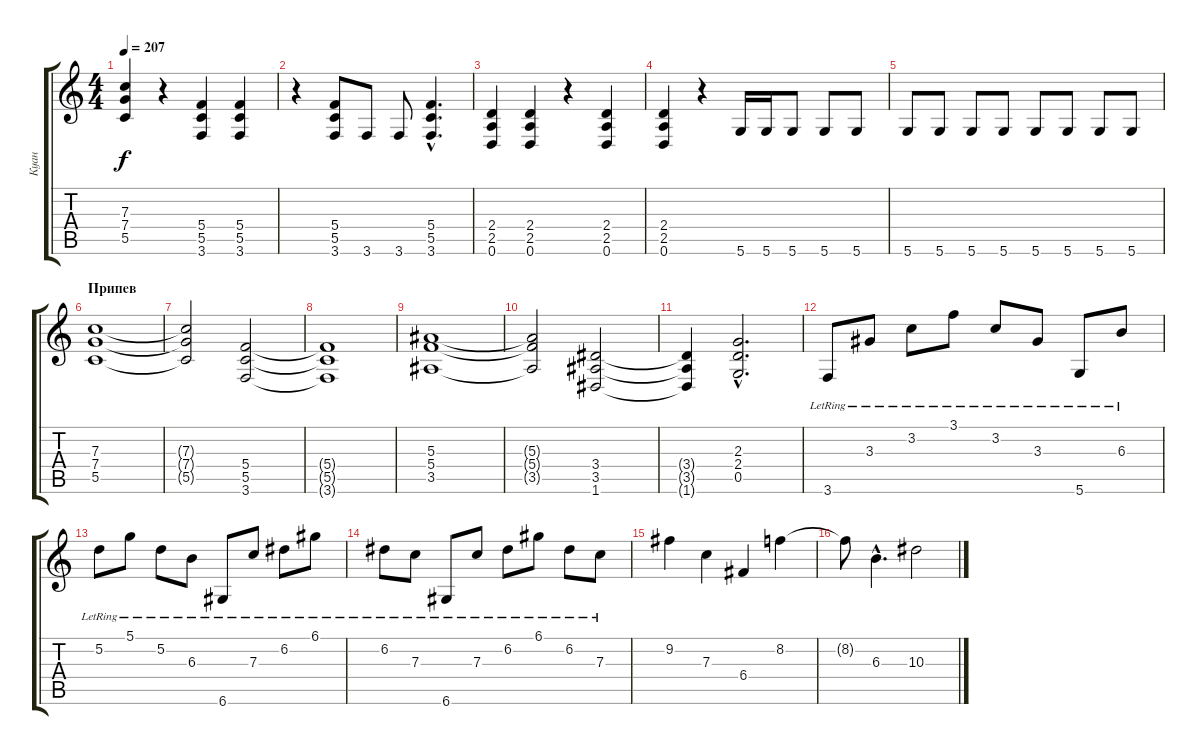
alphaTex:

\track ("Куан" "Куан") {instrument distortionguitar}
\staff {score tabs}
\tuning (D4 A3 F3 C3 G2 D2) {hide}
\ts (4 4)
\tempo 207
\clef g2
\ks c
(7.3 7.4 5.5).4{dy f} r.4 (5.4 5.5 3.6).4 (5.4 5.5 3.6).4 |
r.4 (5.4 5.5 3.6).8 3.6.8 3.6.8 (5.4{hac} 5.5{hac} 3.6{hac}).4{d} |
(2.4 2.5 0.6).4 (2.4 2.5 0.6).4 r.4 (2.4 2.5 0.6).4 |
(2.4 2.5 0.6).4 r.4 5.6.16 5.6.16 5.6.8 5.6.8 5.6.8 |
5.6.8 5.6.8 5.6.8 5.6.8 5.6.8 5.6.8 5.6.8 5.6.8 |
\section ("" "Припев")
(7.3 7.4 5.5).1 |
(7.3{t} 7.4{t} 5.5{t}).2 (5.4 5.5 3.6).2 |
(5.4{t} 5.5{t} 3.6{t}).1 |
(5.3 5.4 3.5).1 |
(5.3{t} 5.4{t} 3.5{t}).2 (3.4 3.5 1.6).2 |
(3.4{t} 3.5{t} 1.6{t}).4 (2.3{hac} 2.4{hac} 0.5{hac}).2{d} |
3.6{lr}.8{instrument electricguitarclean} 3.3{lr}.8 3.2{lr}.8 3.1{lr}.8 3.2{lr}.8 3.3{lr}.8 5.6{lr}.8 6.3{lr}.8 |
5.2{lr}.8 5.1{lr}.8 5.2{lr}.8 6.3{lr}.8 6.6{lr}.8 7.3{lr}.8 6.2{lr}.8 6.1{lr}.8 |
6.2{lr}.8 7.3{lr}.8 6.6{lr}.8 7.3{lr}.8 6.2{lr}.8 6.1{lr}.8 6.2{lr}.8 7.3{lr}.8 |
9.2.4{instrument distortionguitar} 7.3.4 6.4.4 8.2.4 |
8.2{t}.8 6.3{hac}.4{d} 10.3.2
